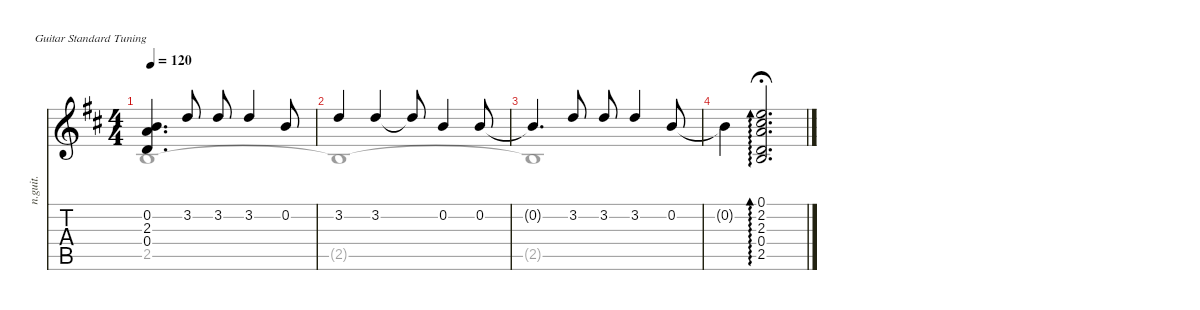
\defaultSystemsLayout 4
\hideDynamics
\bracketExtendMode nobrackets
\otherSystemsTrackNameOrientation horizontal
\track ("Nylon Guitar" "n.guit.") {instrument acousticguitarnylon}
\staff {score tabs}
\tuning (E4 B3 G3 D3 A2 E2)
\voice
\ts (4 4)
\tempo 120
\clef g2
\ks d
(0.2{t acc forcenatural} 2.3{t acc forcenatural} 0.4{t acc forcenatural}).4{d dy mf beam Up} 3.2{acc forcenatural}.8{beam Up} 3.2{acc forcenatural}.8{beam Up} 3.2{acc forcenatural}.4{beam Up} 0.2{acc forcenatural}.8{beam Up} |
3.2{acc forcenatural}.4{beam Up} 3.2{acc forcenatural}.4{beam Up} 3.2{t acc forcenatural}.8{beam Up} 0.2{acc forcenatural}.4{beam Up} 0.2{acc forcenatural}.8{beam Up} |
0.2{t acc forcenatural}.4{d beam Up} 3.2{acc forcenatural}.8{beam Up} 3.2{acc forcenatural}.8{beam Up} 3.2{acc forcenatural}.4{beam Up} 0.2{acc forcenatural}.8{beam Up} |
0.2{t acc forcenatural}.4{beam Down} (0.1{acc forcenatural} 2.2{acc #} 2.3{acc forcenatural} 0.4{acc forcenatural} 2.5{acc forcenatural}).2{d ad 0 fermata (medium 0.71) beam Up}
\voice
\clef g2
\ottava regular
\simile none
\ks d
2.5{acc forcenatural}.1{dy mf beam Down} |
2.5{t acc forcenatural}.1{beam Down} |
2.5{t acc forcenatural}.1{beam Down} |
